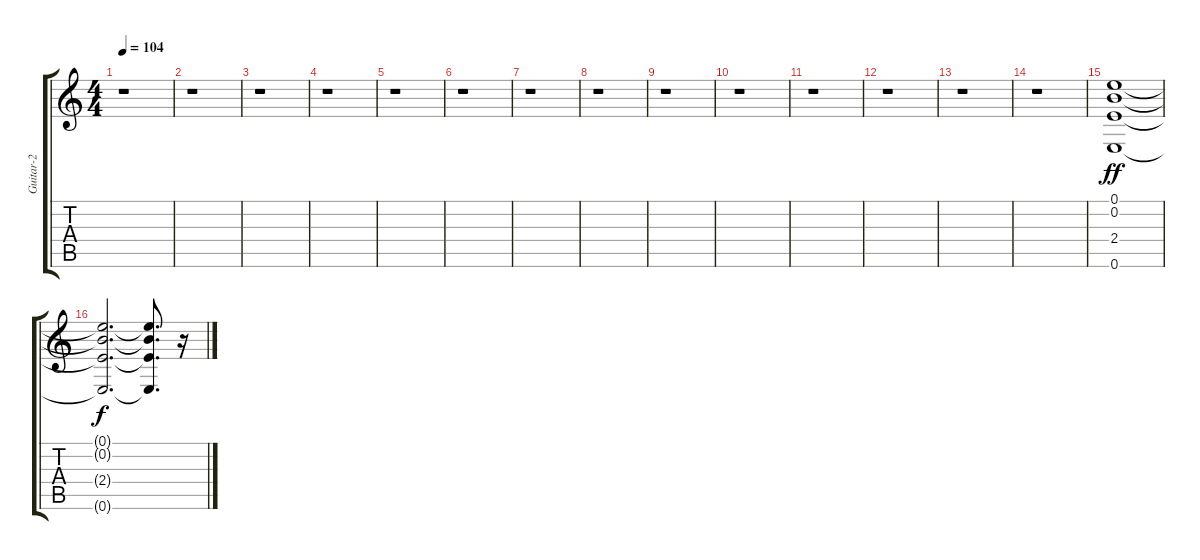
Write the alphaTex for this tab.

\track ("Guitar-2" "Guitar-2") {instrument electricguitarmuted}
\staff {score tabs}
\tuning (E4 B3 G3 D3 A2 E2) {hide}
\ts (4 4)
\tempo 104
\clef g2
\ks c
r.1{dy f} |
r.1 |
r.1 |
r.1 |
r.1 |
r.1 |
r.1 |
r.1 |
r.1 |
r.1 |
r.1 |
r.1 |
r.1 |
r.1 |
(0.1 0.2 2.4 0.6).1{dy ff} |
(0.1{t} 0.2{t} 2.4{t} 0.6{t}).2{d dy f} (0.1{t} 0.2{t} 2.4{t} 0.6{t}).8{d} r.16
